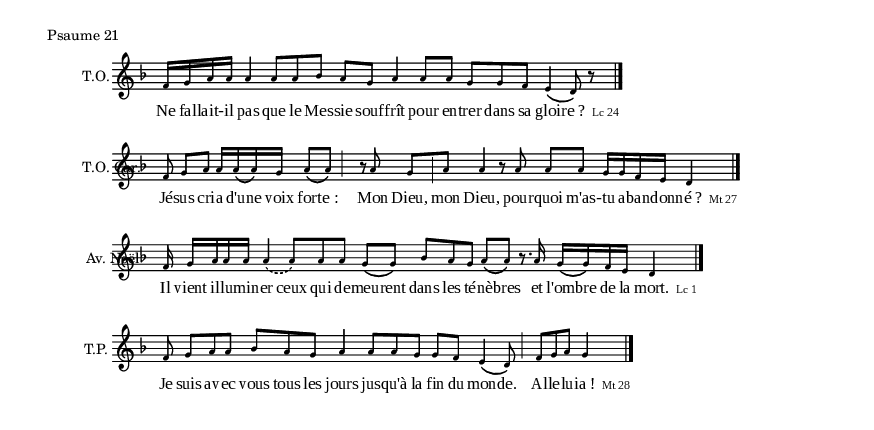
\version "2.10.0"
\include "definitions.ly"
\markup { Psaume 21}


\relative a' { 
	\new Staff {
		\cadenzaOn
		\key f \major
		\set Staff.instrumentName = \markup{ \center-align { T.O. } }
		
		f16[ g a a] a4 \times 2/3 {a8[ a bes]} a[ g] a4 a8[ a] 
		\times 2/3 { g[ g f] }
		e4\( d8\) r
		
		
		
		\endBar
	}

	\addlyrics {
		Ne fal -- lait- -- il pas que le Mes -- sie souf -- frît pour en -- trer dans sa gloi -- "re ?"
 		\markup { \citation #"Lc 24" } }
	
	
}
\relative a' { 
	\new Staff {
		\cadenzaOn
		\key f \major
		\set Staff.instrumentName = \markup{ \center-align { T.O. Car. } }
		
		f8 g[ a] a16[ a\( a\) g] a8[\( a\)] \cesure \pespace
		r a g[ \cesurebasse a] a4 r8 a a[ a] g16[ g f e] d4
		
		
		
		\endBar
	}

	\addlyrics {
		Jé -- sus cri -- a d'u -- ne voix for -- "te :"  Mon Dieu, mon Dieu, pour -- quoi m'as -- -tu a -- ban -- don -- "né ?"
 		\markup { \citation #"Mt 27" } }
	
	
}
\relative a' { 
	\new Staff {
		\cadenzaOn
		\key f \major
		\set Staff.instrumentName = \markup{ \center-align { Av. Noël } }
		
		f16 g[ a a a]
		\slurDashed
		a4( 
		\times 2/3 { a8)[ a a] }
		g[\( g\)] 
		\times 2/3 { bes[ a g] } a[\( a\)] 
		\pespace
		r8. a16 g[\( g\) f e] d4
		
		
		
		\endBar
	}

	\addlyrics {
		Il vient il -- lu -- min -- er ceux qui de -- meu -- rent dans les té -- nè -- bres et l'om -- bre de la mort.
 		\markup { \citation #"Lc 1" } }
	
	
}


\relative a' { 
	\new Staff {
		\cadenzaOn
		\key f \major
		\set Staff.instrumentName = \markup{ \center-align { T.P. } }
		
		f8 \times 2/3 { g[ a a] } \times 2/3 { bes[ a g] } a4 \times 2/3 { a8[ a g] } g[ f] \times 2/3 { e4\( d8\) }
		\cesureall \pespace \times 2/3 {f8[ g a]} g4
		
		
		
		\endBar
	}

	\addlyrics {
		Je suis av -- ec vous tous les jours jus -- qu'à la fin du mon -- de. Al -- le -- lu -- "ia !"
 		\markup { \citation #"Mt 28" } }
	
	
}

